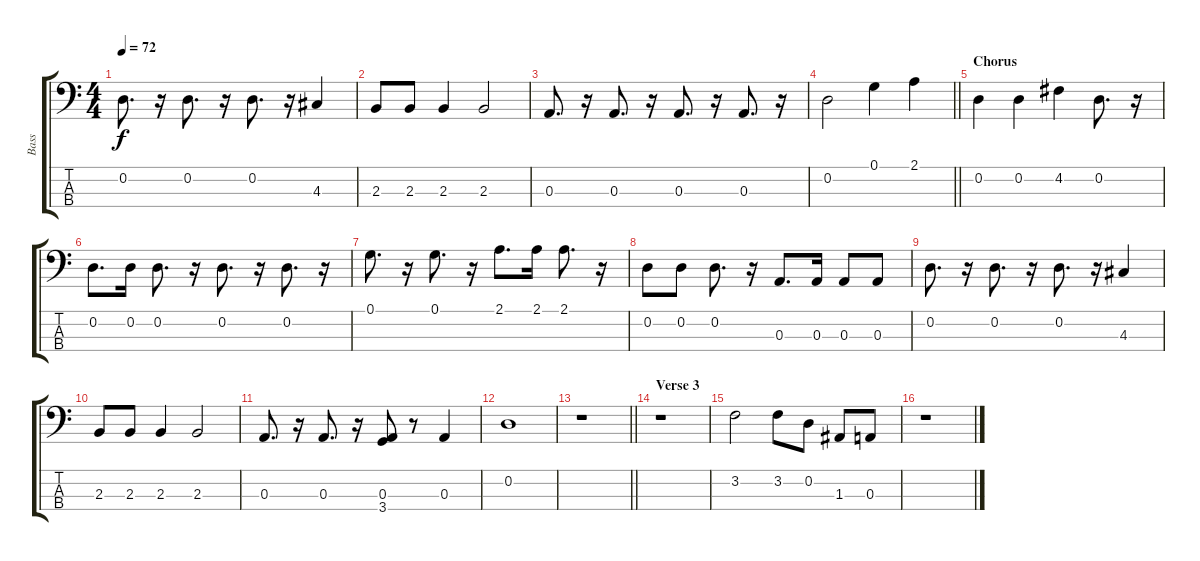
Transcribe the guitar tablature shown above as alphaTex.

\track ("Bass" "Bass") {instrument electricbassfinger}
\staff {score tabs}
\tuning (G2 D2 A1 E1) {hide}
\ts (4 4)
\tempo 72
\clef f4
\ks c
0.2.8{d dy f} r.16 0.2.8{d} r.16 0.2.8{d} r.16 4.3.4 |
2.3.8 2.3.8 2.3.4 2.3.2 |
0.3.8{d} r.16 0.3.8{d} r.16 0.3.8{d} r.16 0.3.8{d} r.16 |
\barLineRight lightlight
0.2.2 0.1.4 2.1.4 |
\section ("" "Chorus")
0.2.4 0.2.4 4.2.4 0.2.8{d} r.16 |
0.2.8{d} 0.2.16 0.2.8{d} r.16 0.2.8{d} r.16 0.2.8{d} r.16 |
0.1.8{d} r.16 0.1.8{d} r.16 2.1.8{d} 2.1.16 2.1.8{d} r.16 |
0.2.8 0.2.8 0.2.8{d} r.16 0.3.8{d} 0.3.16 0.3.8 0.3.8 |
0.2.8{d} r.16 0.2.8{d} r.16 0.2.8{d} r.16 4.3.4 |
2.3.8 2.3.8 2.3.4 2.3.2 |
0.3.8{d} r.16 0.3.8{d} r.16 (0.3 3.4).8 r.8 0.3.4 |
0.2.1 |
\barLineRight lightlight
r.1 |
\section ("" "Verse 3")
r.1 |
3.2.2 3.2.8 0.2.8 1.3.8 0.3.8 |
r.1
